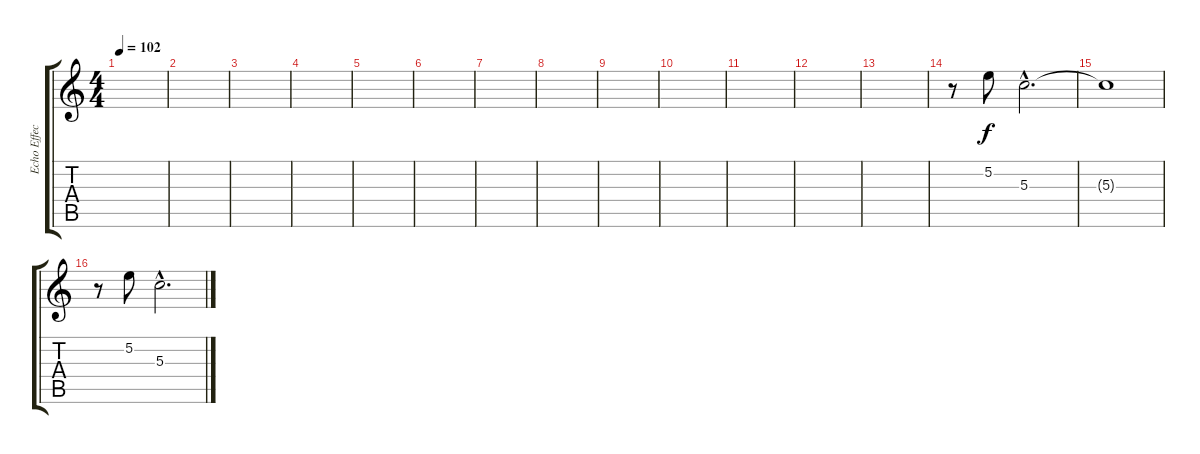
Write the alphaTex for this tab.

\track ("Echo Effect" "Echo Effec") {instrument acousticguitarsteel}
\staff {score tabs}
\tuning (E4 B3 G3 D3 A2 E2) {hide}
\ts (4 4)
\tempo 102
\clef g2
\ks c
|
|
|
|
|
|
|
|
|
|
|
|
|
r.8 5.2.8 5.3{hac}.2{d} |
5.3{t}.1 |
r.8 5.2.8 5.3{hac}.2{d}
